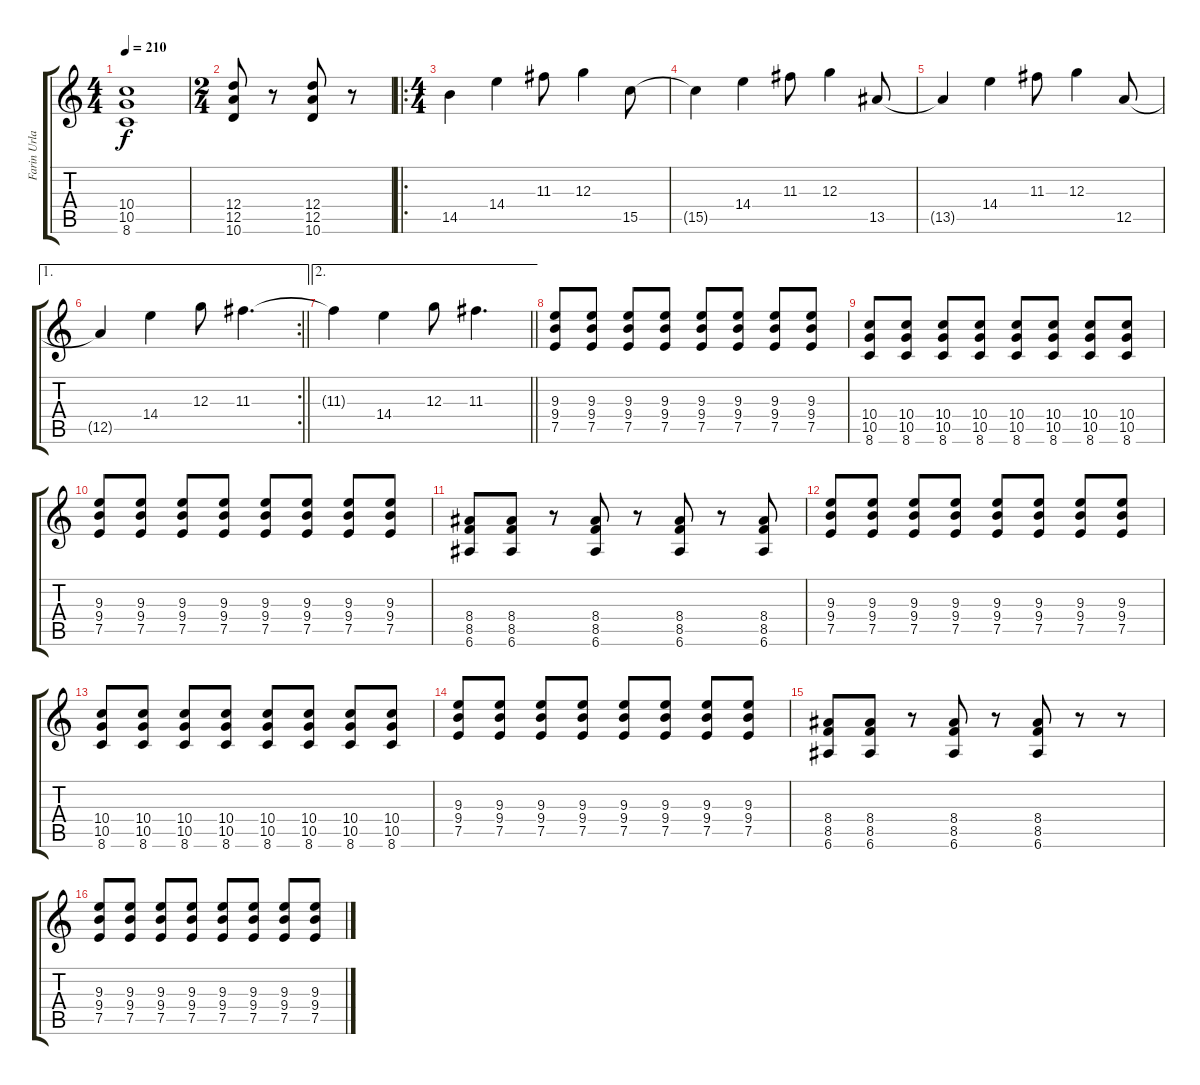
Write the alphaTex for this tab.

\track ("Farin Urlaub I" "Farin Urla") {instrument distortionguitar}
\staff {score tabs}
\tuning (E4 B3 G3 D3 A2 E2) {hide}
\ts (4 4)
\tempo 210
\clef g2
\ks c
(10.4{t} 10.5{t} 8.6{t}).1{dy f} |
\ts (2 4)
(12.4 12.5 10.6).8 r.8 (12.4 12.5 10.6).8 r.8 |
\ro
\ts (4 4)
14.5.4 14.4.4 11.3.8 12.3.4 15.5.8 |
15.5{t}.4 14.4.4 11.3.8 12.3.4 13.5.8 |
13.5{t}.4 14.4.4 11.3.8 12.3.4 12.5.8 |
\ae 1
\rc 2
\barLineRight lightlight
12.5{t}.4 14.4.4 12.3.8 11.3.4{d} |
\ae 2
\barLineRight lightlight
11.3{t}.4 14.4.4 12.3.8 11.3.4{d} |
(9.3 9.4 7.5).8 (9.3 9.4 7.5).8 (9.3 9.4 7.5).8 (9.3 9.4 7.5).8 (9.3 9.4 7.5).8 (9.3 9.4 7.5).8 (9.3 9.4 7.5).8 (9.3 9.4 7.5).8 |
(10.4 10.5 8.6).8 (10.4 10.5 8.6).8 (10.4 10.5 8.6).8 (10.4 10.5 8.6).8 (10.4 10.5 8.6).8 (10.4 10.5 8.6).8 (10.4 10.5 8.6).8 (10.4 10.5 8.6).8 |
(9.3 9.4 7.5).8 (9.3 9.4 7.5).8 (9.3 9.4 7.5).8 (9.3 9.4 7.5).8 (9.3 9.4 7.5).8 (9.3 9.4 7.5).8 (9.3 9.4 7.5).8 (9.3 9.4 7.5).8 |
(8.4 8.5 6.6).8 (8.4 8.5 6.6).8 r.8 (8.4 8.5 6.6).8 r.8 (8.4 8.5 6.6).8 r.8 (8.4 8.5 6.6).8 |
(9.3 9.4 7.5).8 (9.3 9.4 7.5).8 (9.3 9.4 7.5).8 (9.3 9.4 7.5).8 (9.3 9.4 7.5).8 (9.3 9.4 7.5).8 (9.3 9.4 7.5).8 (9.3 9.4 7.5).8 |
(10.4 10.5 8.6).8 (10.4 10.5 8.6).8 (10.4 10.5 8.6).8 (10.4 10.5 8.6).8 (10.4 10.5 8.6).8 (10.4 10.5 8.6).8 (10.4 10.5 8.6).8 (10.4 10.5 8.6).8 |
(9.3 9.4 7.5).8 (9.3 9.4 7.5).8 (9.3 9.4 7.5).8 (9.3 9.4 7.5).8 (9.3 9.4 7.5).8 (9.3 9.4 7.5).8 (9.3 9.4 7.5).8 (9.3 9.4 7.5).8 |
(8.4 8.5 6.6).8 (8.4 8.5 6.6).8 r.8 (8.4 8.5 6.6).8 r.8 (8.4 8.5 6.6).8 r.8 r.8 |
(9.3 9.4 7.5).8 (9.3 9.4 7.5).8 (9.3 9.4 7.5).8 (9.3 9.4 7.5).8 (9.3 9.4 7.5).8 (9.3 9.4 7.5).8 (9.3 9.4 7.5).8 (9.3 9.4 7.5).8
